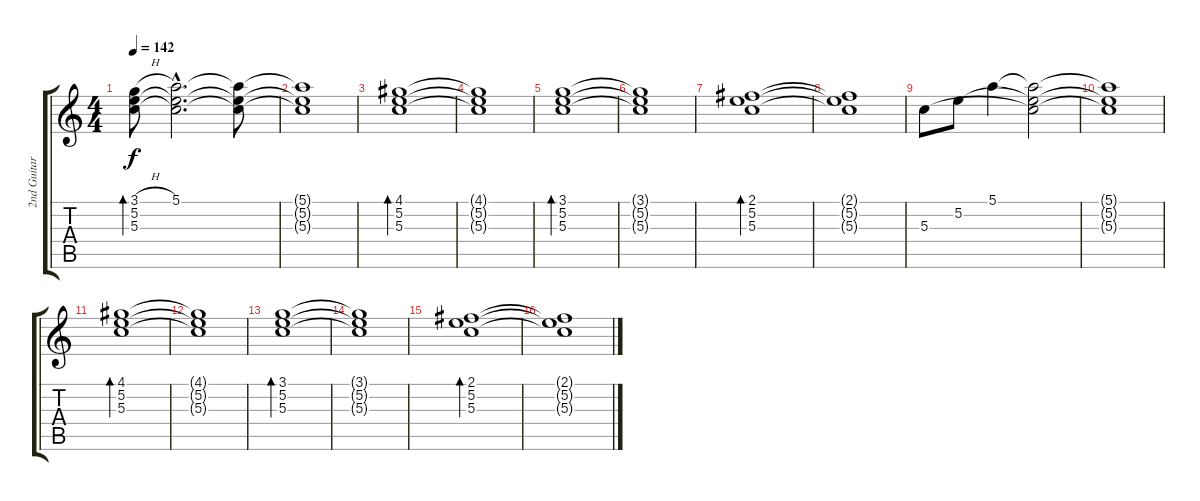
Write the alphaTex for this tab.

\track ("2nd Guitar" "2nd Guitar") {instrument electricguitarjazz}
\staff {score tabs}
\tuning (E4 B3 G3 D3 A2 E2) {hide}
\ts (4 4)
\tempo 142
\clef g2
\ks c
(3.1{h} 5.2 5.3).8{bd 480 dy f volume 11 balance 13} (5.1{hac} 5.2{hac t} 5.3{hac t}).2{d} (5.1{t} 5.2{t} 5.3{t}).8 |
(5.1{t} 5.2{t} 5.3{t}).1 |
(4.1 5.2 5.3).1{bd 480} |
(4.1{t} 5.2{t} 5.3{t}).1 |
(3.1 5.2 5.3).1{bd 480} |
(3.1{t} 5.2{t} 5.3{t}).1 |
(2.1 5.2 5.3).1{bd 480} |
(2.1{t} 5.2{t} 5.3{t}).1 |
5.3.8{volume 11 balance 13} 5.2.8 5.1.4 (5.1{t} 5.2{t} 5.3{t}).2 |
(5.1{t} 5.2{t} 5.3{t}).1 |
(4.1 5.2 5.3).1{bd 480} |
(4.1{t} 5.2{t} 5.3{t}).1 |
(3.1 5.2 5.3).1{bd 480} |
(3.1{t} 5.2{t} 5.3{t}).1 |
(2.1 5.2 5.3).1{bd 480} |
(2.1{t} 5.2{t} 5.3{t}).1
